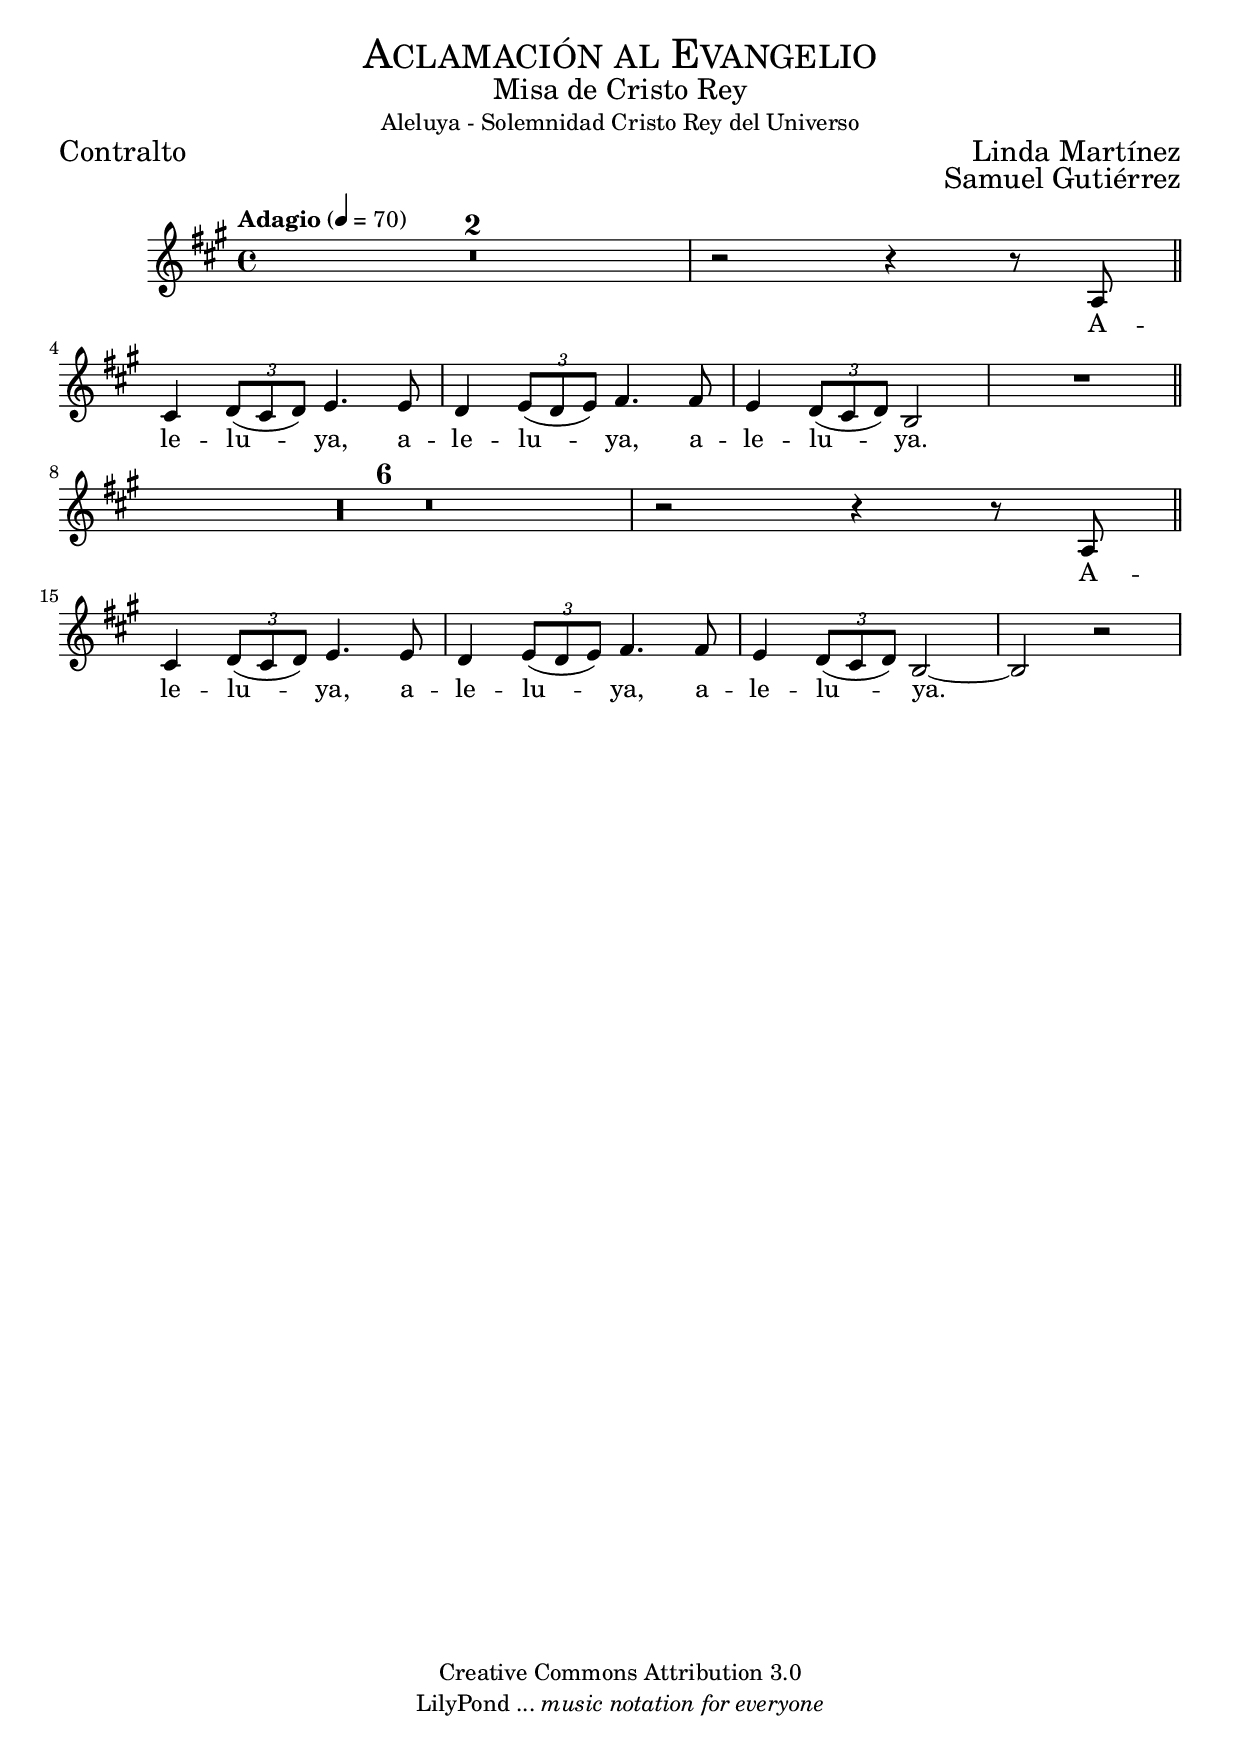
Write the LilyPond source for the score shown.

% ****************************************************************
%	Aleluya - Melodia inspirada en las composiciones de Mons Marco Frisina
%   	Texto y musica con acompañamiento
%	by serach.sam@
% ****************************************************************
\language "espanol"
\version "2.19.82"

%#(set-global-staff-size 19.8)

% --- Cabecera
\markup { \fill-line { \center-column { \fontsize #5 \smallCaps "Aclamación al Evangelio" \fontsize #2 "Misa de Cristo Rey" "Aleluya - Solemnidad Cristo Rey del Universo" } } }
\markup { \fill-line { \fontsize #2 "Contralto" \center-column { \fontsize #2 "Linda Martínez" } } }
\markup { \fill-line { \fontsize #2 " " \center-column { \fontsize #2 "Samuel Gutiérrez" } } }
\header {
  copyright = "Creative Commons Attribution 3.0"
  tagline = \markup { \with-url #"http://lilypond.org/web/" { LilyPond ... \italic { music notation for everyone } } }
  breakbefore = ##t
}

% --- Musica

% --- Parametro globales
global = {
  \tempo "Adagio" 4 = 70
  \key la \major
  \time 4/4
}

alto_music = \relative do' {
  \compressFullBarRests
  
  R1*2		|

  r2 r4 r8 la8	| \bar "||" \break
  dos4 \tuplet 3/2 { re8( dos re) } mi4. mi8 |
  re4 \tuplet 3/2 { mi8( re mi) } fas4. fas8 |
  mi4 \tuplet 3/2 { re8( dos re) } si2 |

  R1		| \bar "||" \break
  R1*6		|
  r2 r4 r8 la8 	| \bar "||" \break
  dos4 \tuplet 3/2 { re8( dos re) } mi4. mi8 |
  re4 \tuplet 3/2 { mi8( re mi) } fas4. fas8 |
  mi4 \tuplet 3/2 { re8( dos re) } si2~ |
  si2 r		|
}

alto_words = \lyricmode {
  A -- le -- lu -- ya,
  a -- le -- lu -- ya,
  a -- le -- lu -- ya.

  A -- le -- lu -- ya,
  a -- le -- lu -- ya,
  a -- le -- lu -- ya.
}

% --- acordes
armonias = \new ChordNames {
  \chordmode {
    \italianChords
    re2 dos2:m si2:m la2 fas1:m

    la4 re4 dos2:m re4 mi4 fas2:m la4 re4 mi2 R1
    mi1 R1 la1 sols1:m fas1:m s4 mi4 fas2:m
    s1 la4 re4 dos2:m re4 mi4 fas2:m la4 re4 mi2
  }
}

\score {
  <<
    %\armonias
    \new Staff <<
      \new Voice = "contralto" <<
        \set Staff.midiInstrument = #"choir aahs"
        \set Staff.midiMaximumVolume = #1.5
        \global \alto_music
      >>
      \new Lyrics = "contralto"
      \context Lyrics = "contralto" \lyricsto "contralto" \alto_words
    >>
  >>
  \midi { }
  \layout { }
}

% --- Musica
\paper{
  #(set-default-paper-size "letter")
}